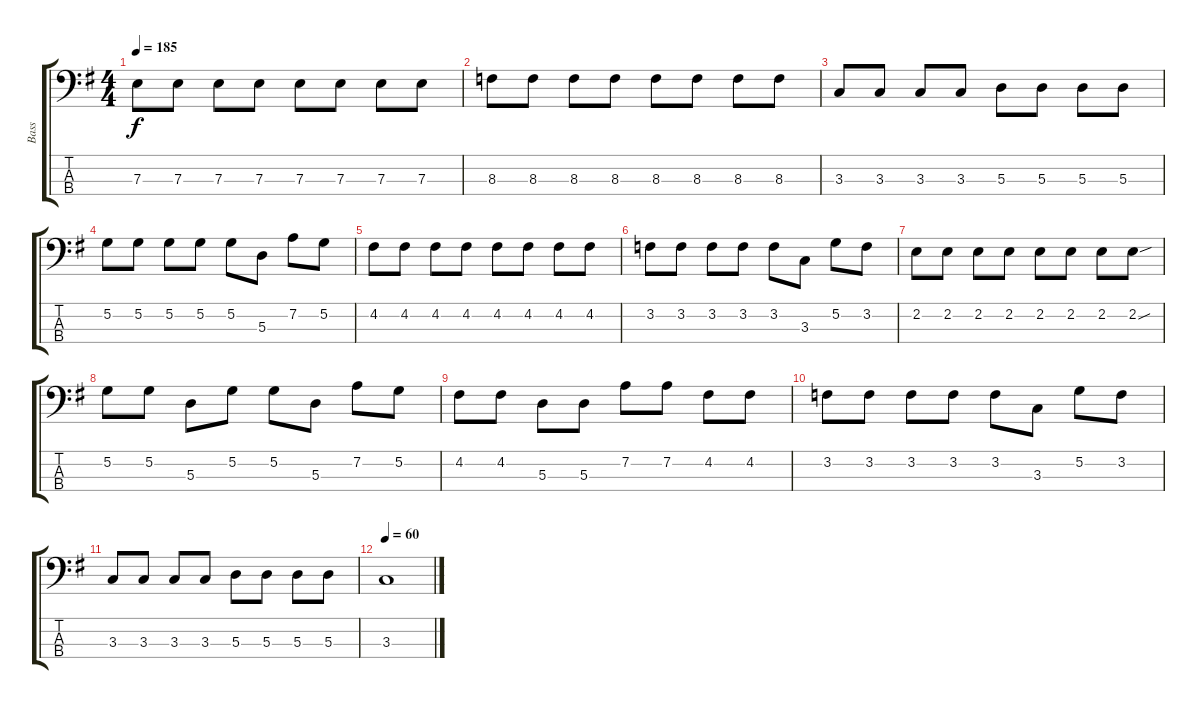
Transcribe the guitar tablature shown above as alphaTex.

\track ("Bass" "Bass") {instrument electricbassfinger}
\staff {score tabs}
\tuning (G2 D2 A1 E1) {hide}
\ts (4 4)
\tempo 185
\clef f4
\ks g
7.3.8{dy f} 7.3.8 7.3.8 7.3.8 7.3.8 7.3.8 7.3.8 7.3.8 |
8.3.8 8.3.8 8.3.8 8.3.8 8.3.8 8.3.8 8.3.8 8.3.8 |
3.3.8 3.3.8 3.3.8 3.3.8 5.3.8 5.3.8 5.3.8 5.3.8 |
5.2.8 5.2.8 5.2.8 5.2.8 5.2.8 5.3.8 7.2.8 5.2.8 |
4.2.8 4.2.8 4.2.8 4.2.8 4.2.8 4.2.8 4.2.8 4.2.8 |
3.2.8 3.2.8 3.2.8 3.2.8 3.2.8 3.3.8 5.2.8 3.2.8 |
2.2.8 2.2.8 2.2.8 2.2.8 2.2.8 2.2.8 2.2.8 2.2{sou}.8 |
5.2.8 5.2.8 5.3.8 5.2.8 5.2.8 5.3.8 7.2.8 5.2.8 |
4.2.8 4.2.8 5.3.8 5.3.8 7.2.8 7.2.8 4.2.8 4.2.8 |
3.2.8 3.2.8 3.2.8 3.2.8 3.2.8 3.3.8 5.2.8 3.2.8 |
3.3.8 3.3.8 3.3.8 3.3.8 5.3.8 5.3.8 5.3.8 5.3.8 |
\tempo 60
3.3.1
